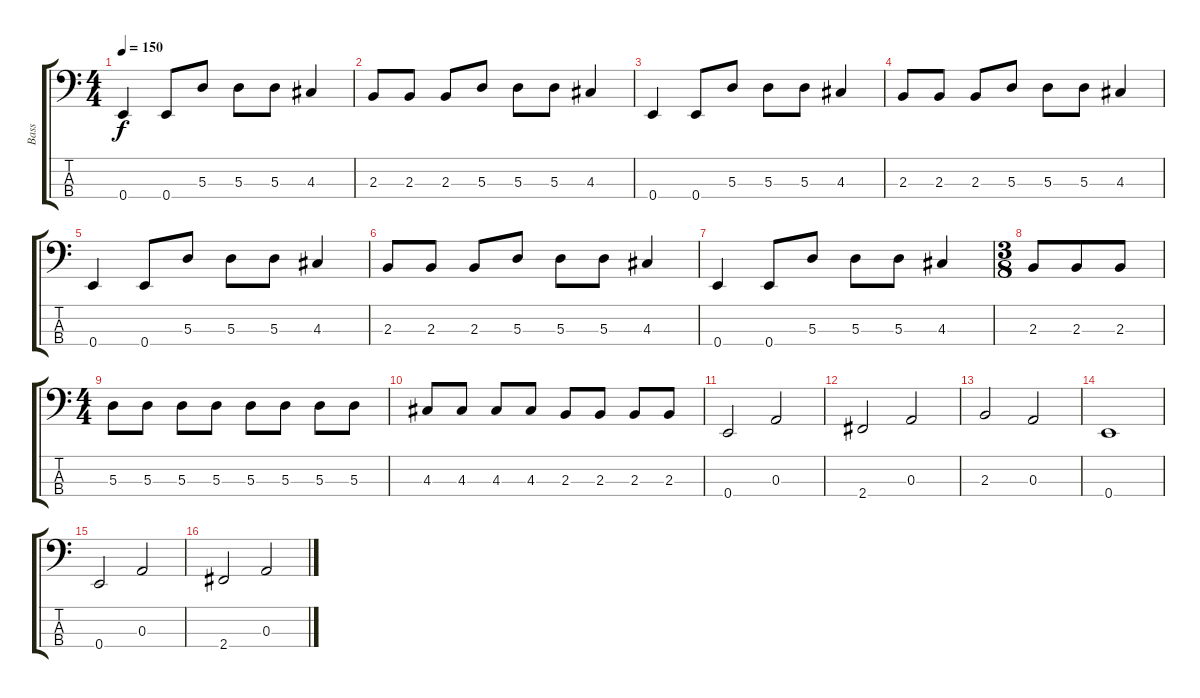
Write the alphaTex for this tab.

\track ("Bass" "Bass") {instrument electricbassfinger}
\staff {score tabs}
\tuning (G2 D2 A1 E1) {hide}
\ts (4 4)
\tempo 150
\clef f4
\ks c
0.4.4{dy f} 0.4.8 5.3.8 5.3.8 5.3.8 4.3.4 |
2.3.8 2.3.8 2.3.8 5.3.8 5.3.8 5.3.8 4.3.4 |
0.4.4 0.4.8 5.3.8 5.3.8 5.3.8 4.3.4 |
2.3.8 2.3.8 2.3.8 5.3.8 5.3.8 5.3.8 4.3.4 |
0.4.4 0.4.8 5.3.8 5.3.8 5.3.8 4.3.4 |
2.3.8 2.3.8 2.3.8 5.3.8 5.3.8 5.3.8 4.3.4 |
0.4.4 0.4.8 5.3.8 5.3.8 5.3.8 4.3.4 |
\ts (3 8)
2.3.8 2.3.8 2.3.8 |
\ts (4 4)
5.3.8 5.3.8 5.3.8 5.3.8 5.3.8 5.3.8 5.3.8 5.3.8 |
4.3.8 4.3.8 4.3.8 4.3.8 2.3.8 2.3.8 2.3.8 2.3.8 |
0.4.2 0.3.2 |
2.4.2 0.3.2 |
2.3.2 0.3.2 |
0.4.1 |
0.4.2 0.3.2 |
2.4.2 0.3.2
